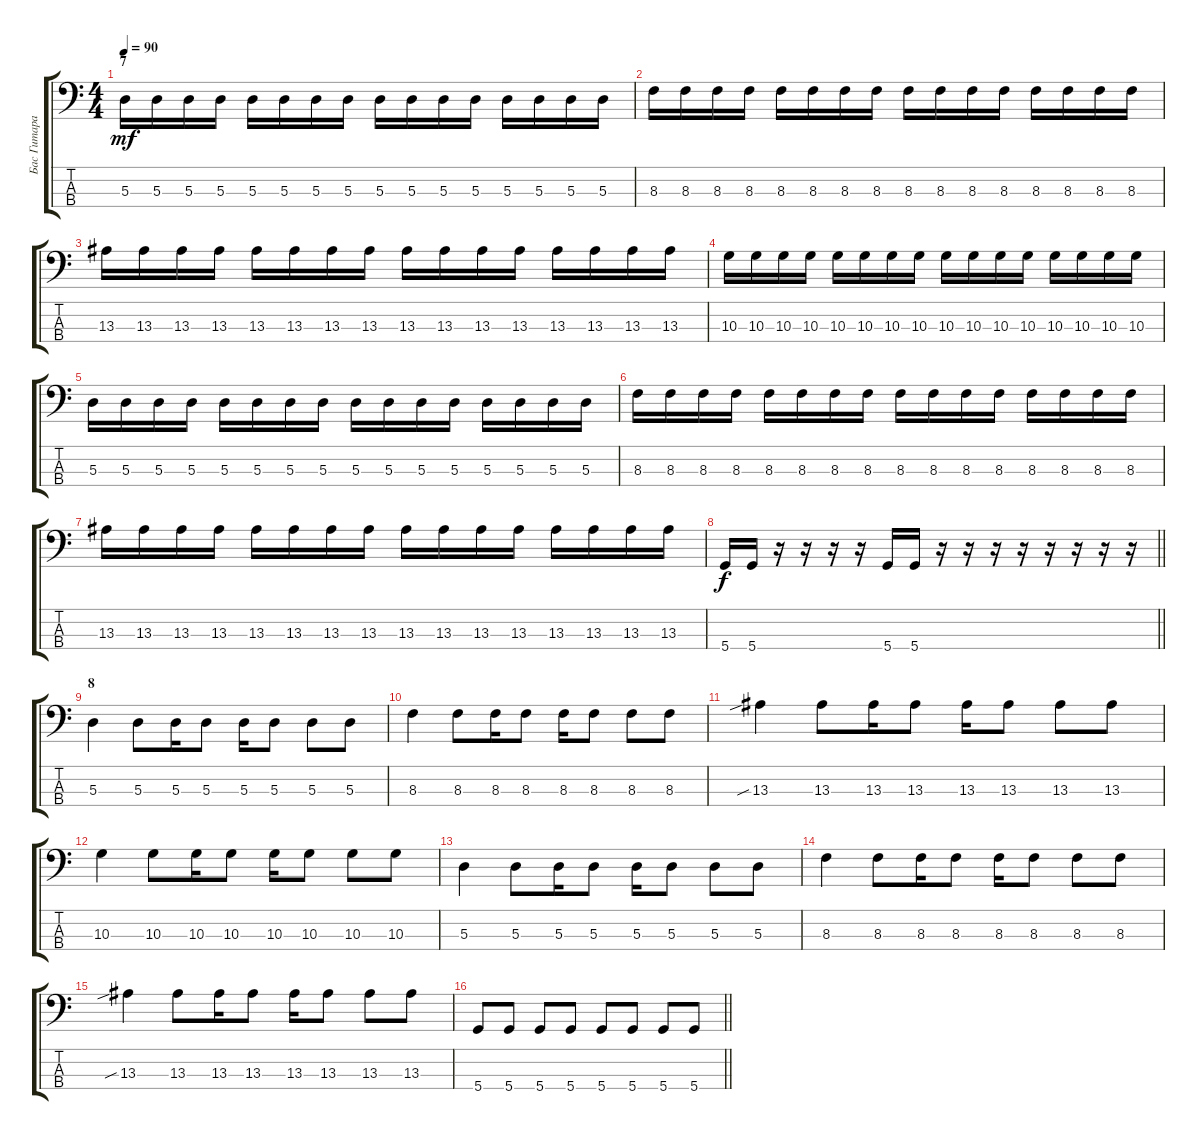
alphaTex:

\track ("Бас Гитара" "Бас Гитара") {instrument electricbassfinger}
\staff {score tabs}
\tuning (G2 D2 A1 D1) {hide}
\ts (4 4)
\section ("" "7")
\tempo 90
\clef f4
\ks c
5.3.16{dy mf} 5.3.16 5.3.16 5.3.16 5.3.16 5.3.16 5.3.16 5.3.16 5.3.16 5.3.16 5.3.16 5.3.16 5.3.16 5.3.16 5.3.16 5.3.16 |
8.3.16 8.3.16 8.3.16 8.3.16 8.3.16 8.3.16 8.3.16 8.3.16 8.3.16 8.3.16 8.3.16 8.3.16 8.3.16 8.3.16 8.3.16 8.3.16 |
13.3.16 13.3.16 13.3.16 13.3.16 13.3.16 13.3.16 13.3.16 13.3.16 13.3.16 13.3.16 13.3.16 13.3.16 13.3.16 13.3.16 13.3.16 13.3.16 |
10.3.16 10.3.16 10.3.16 10.3.16 10.3.16 10.3.16 10.3.16 10.3.16 10.3.16 10.3.16 10.3.16 10.3.16 10.3.16 10.3.16 10.3.16 10.3.16 |
5.3.16 5.3.16 5.3.16 5.3.16 5.3.16 5.3.16 5.3.16 5.3.16 5.3.16 5.3.16 5.3.16 5.3.16 5.3.16 5.3.16 5.3.16 5.3.16 |
8.3.16 8.3.16 8.3.16 8.3.16 8.3.16 8.3.16 8.3.16 8.3.16 8.3.16 8.3.16 8.3.16 8.3.16 8.3.16 8.3.16 8.3.16 8.3.16 |
13.3.16 13.3.16 13.3.16 13.3.16 13.3.16 13.3.16 13.3.16 13.3.16 13.3.16 13.3.16 13.3.16 13.3.16 13.3.16 13.3.16 13.3.16 13.3.16 |
\barLineRight lightlight
5.4.16{dy f} 5.4.16 r.16 r.16 r.16 r.16 5.4.16 5.4.16 r.16 r.16 r.16 r.16 r.16 r.16 r.16 r.16 |
\section ("" "8")
5.3.4 5.3.8 5.3.16 5.3.8 5.3.16 5.3.8 5.3.8 5.3.8 |
8.3.4 8.3.8 8.3.16 8.3.8 8.3.16 8.3.8 8.3.8 8.3.8 |
13.3{sib}.4 13.3.8 13.3.16 13.3.8 13.3.16 13.3.8 13.3.8 13.3.8 |
10.3.4 10.3.8 10.3.16 10.3.8 10.3.16 10.3.8 10.3.8 10.3.8 |
5.3.4 5.3.8 5.3.16 5.3.8 5.3.16 5.3.8 5.3.8 5.3.8 |
8.3.4 8.3.8 8.3.16 8.3.8 8.3.16 8.3.8 8.3.8 8.3.8 |
13.3{sib}.4 13.3.8 13.3.16 13.3.8 13.3.16 13.3.8 13.3.8 13.3.8 |
\barLineRight lightlight
5.4.8 5.4.8 5.4.8 5.4.8 5.4.8 5.4.8 5.4.8 5.4.8
